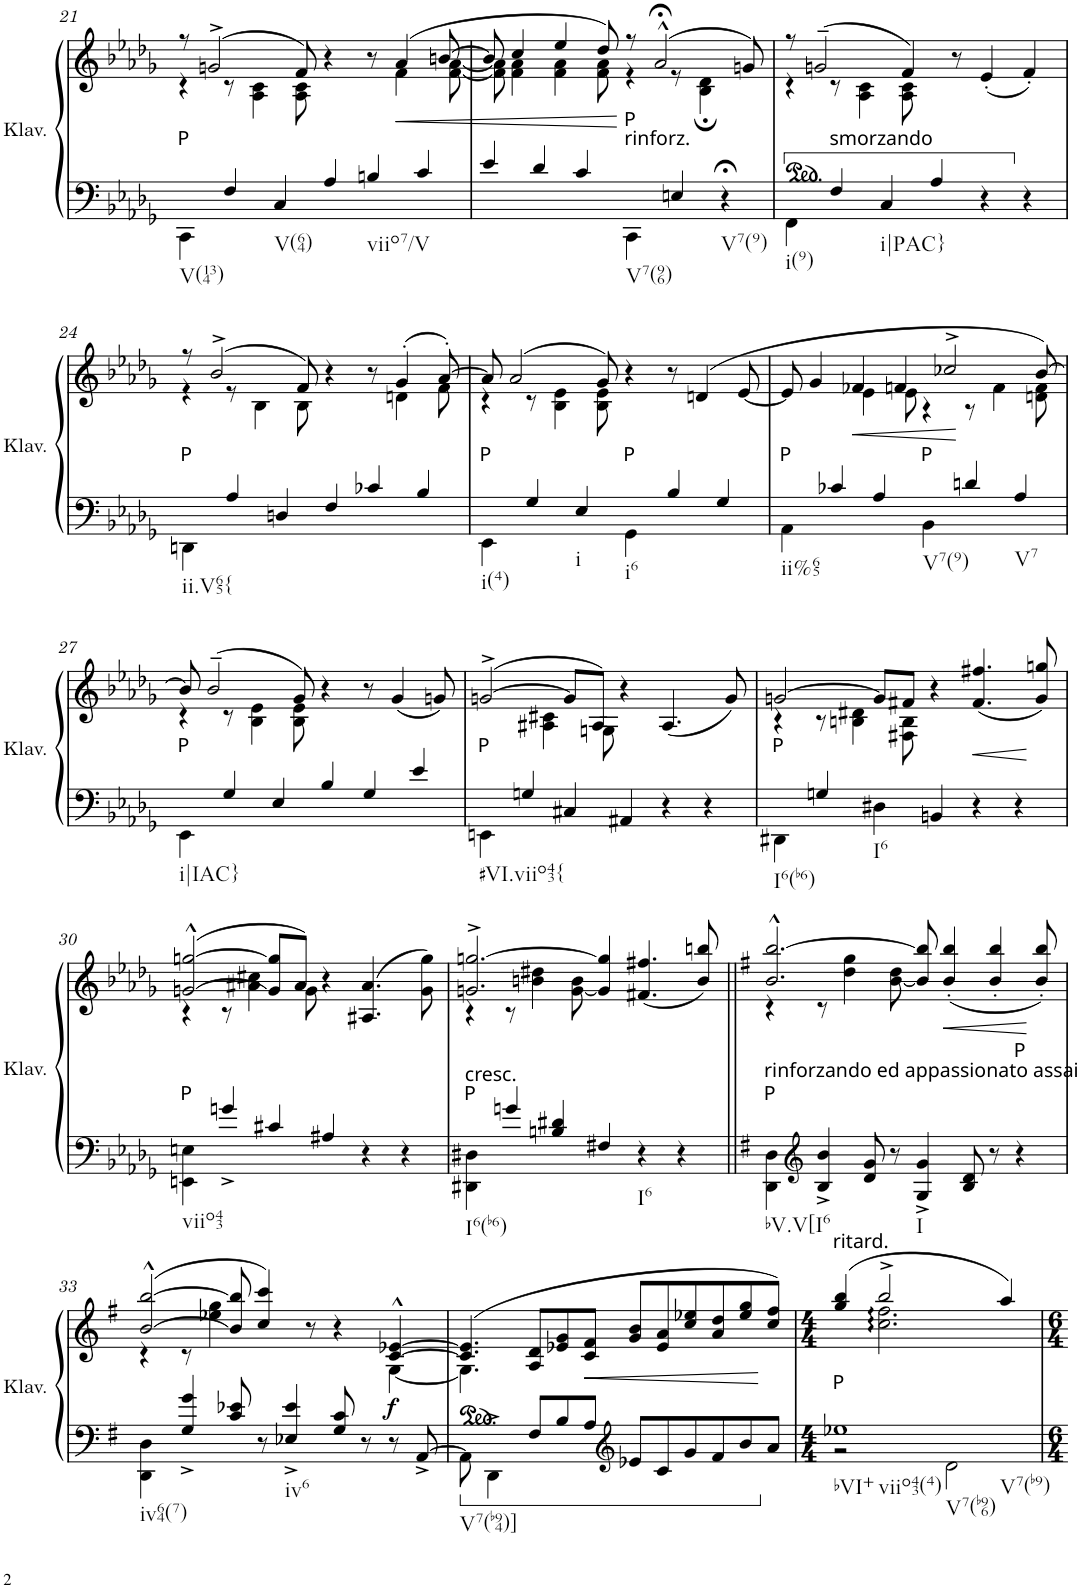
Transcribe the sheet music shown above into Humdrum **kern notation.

**kern	**kern	**dynam
*part1	*part1	*part1
*staff2	*staff1	*staff1/2
*I"Klavier	*	*
*I'Klav.	*	*
!!LO:PB:g=z
*clefF4	*clefG2	*
*k[b-e-a-d-g-]	*k[b-e-a-d-g-]	*
*D-:	*D-:	*
*M6/4	*M6/4	*
=21	=21	=21
*	*^	*
!LO:TX:a:t=P	!	!	!
!LO:TX:b:t=V(134)	!	!	!
4CC\	8r	4r	.
.	(2gn^/	.	.
4F/	.	8r	.
.	.	4A-\ 4c\	.
!LO:TX:b:t=V(64)	!	!	!
4C/	.	.	.
.	8f/)	8A-\ 8c\	.
4A-/	4r	4ryy	.
!LO:TX:b:t=viio7/V	!	!	!
4Bn/	8r	8ryy	.
!	!	!	!LO:HP:b
.	(4a-/	4f\	<
4c/	.	.	.
.	[8bn/	[8f\ [8a-\	.
=22	=22	=22	=22
4e-/	8b/]	8f\] 8a-\]	.
.	4cc/	4f\ 4a-\	.
4d-/	.	.	.
.	4ee-/	4f\ 4a-\	.
4c/	.	.	.
.	8dd-/)	8f\ 8a-\	.
!LO:TX:a:t=rinforz.	!	!	!
!LO:TX:a:t=P	!	!	!
!LO:TX:b:t=V7(96)	!	!	!
4CC\	8r	4r	[
.	(2a-;<^^/	.	.
4En/	.	8r	.
.	.	4B-\; 4d-\;	.
!LO:TX:b:t=V7(9)	!	!	!
4r;<	.	.	.
.	8gn/)	8ryy	.
=23	=23	=23	=23
!LO:TX:b:t=i(9)	!	!	!
4FF\	8r	4r	.
.	(2gn~/	.	.
!LO:TX:a:t=smorzando	!	!	!
4F/	.	8r	.
.	.	4A-\ 4c\	.
!LO:TX:b:t=i|PAC}	!	!	!
4C/	.	.	.
.	4f/)	8A-\ 8c\	.
4A-/	.	2ryy	.
.	8r	.	.
4r	(4e-'/	.	.
4r	4f'/)	4ryy	.
!!LO:LB:g=z	!!
=24	=24	=24	=24
!LO:TX:a:t=P	!	!	!
!LO:TX:b:t=ii.V65{	!	!	!
4DDn\	8r	4r	.
.	(2b-^/	.	.
4A-/	.	8r	.
.	.	4B-\	.
4Dn/	.	.	.
.	8f/)	8B-\	.
4F/	4r	4ryy	.
4c-X/	8r	8ryy	.
.	(4g-'/	4dn\	.
4B-/	.	.	.
.	[8a-'/)	8f\	.
=25	=25	=25	=25
!LO:TX:a:t=P	!	!	!
!LO:TX:b:t=i(4)	!	!	!
4EE-\	8a-/]	4r	.
.	(2a-/	.	.
4G-/	.	8r	.
.	.	4B-\ 4e-\	.
!LO:TX:b:t=i	!	!	!
4E-/	.	.	.
.	8g-/)	8B-\ 8e-\	.
!LO:TX:a:t=P	!	!	!
!LO:TX:b:t=i6	!	!	!
4GG-\	4r	4ryy	.
4B-/	8r	4ryy	.
.	(4dn/	.	.
4G-/	.	4ryy	.
.	[8e-/	.	.
=26	=26	=26	=26
!LO:TX:a:t=P	!	!	!
!LO:TX:b:t=ii%65	!	!	!
4AA-\	8e-/]	4.ryy	.
.	4g-/	.	.
4c-X/	.	.	.
!	!	!	!LO:HP:b
.	4f-X/	4e-\	<
4A-/	.	.	.
.	4fn/	8e-\	.
!LO:TX:a:t=P	!	!	!
!LO:TX:b:t=V7(9)	!	!	!
4BB-\	.	4r	.
.	2cc-X^/	.	.
4dn/	.	8r	[
.	.	4f\	.
!LO:TX:b:t=V7	!	!	!
4A-/	.	.	.
.	[8b-/)	8dn\ 8f\	.
!!LO:LB:g=z	!!
=27	=27	=27	=27
!LO:TX:a:t=P	!	!	!
!LO:TX:b:t=i|IAC}	!	!	!
4EE-\	8b-/]	4r	.
.	(2b-~/	.	.
4G-/	.	8r	.
.	.	4B-\ 4e-\	.
4E-/	.	.	.
.	8g-/)	8B-\ 8e-\	.
4B-/	4r	4ryy	.
4G-/	8r	4ryy	.
.	(4g-/	.	.
4e-/	.	4ryy	.
.	8gn/)	.	.
=28	=28	=28	=28
!LO:TX:a:t=P	!	!	!
!LO:TX:b:t=#VI.viio43{	!	!	!
4EEn\	([2gn^/	4.ryy	.
4Gn/	.	.	.
.	.	4A#X\ 4c#X\	.
4C#X/	8g/L]	.	.
.	8A#/J)	8Gn\	.
4AA#X/	4r	2.ryy	.
4r	(4.A#/	.	.
4r	.	.	.
.	8g/)	.	.
=29	=29	=29	=29
!LO:TX:a:t=P	!	!	!
!LO:TX:b:t=I6(b6)	!	!	!
4DD#X\	[2gn/	4r	.
4Gn/	.	8r	.
.	.	4Bn\ 4d#X\	.
!LO:TX:b:t=I6	!	!	!
4D#X\	8g/L]	.	.
.	8f#X/J	8F#X\ 8B\	.
4BBn/	4r	2.ryy	.
!	!	!	!LO:HP:b
4r	(4.f#/ 4.ff#X/	.	<
4r	.	.	.
.	8g/ 8ggn/)	.	[
!!LO:LB:g=z	!!
=30	=30	=30	=30
!LO:TX:a:t=P	!	!	!
!LO:TX:b:t=viio43	!	!	!
4EEn\ 4En\	([2gn/^^ [2ggn/^^	4r	.
4gn^/	.	8r	.
.	.	4a#X\ 4cc#X\	.
4c#X/	8g/] 8gg/]L	.	.
.	8a#/J)	8g\	.
4A#X/	4r	2.ryy	.
4r	(4.A#X/ 4.a#/	.	.
4r	.	.	.
.	8g\ 8gg\)	.	.
8ryy	8ryy	8ryy	.
=31	=31	=31	=31
!LO:TX:a:t=P	!	!	!
!LO:TX:a:t=cresc.	!	!	!
!LO:TX:b:t=I6(b6)	!	!	!
4DD#X\ 4D#X\	2.gn/^ [2.ggn/^	4r	.
4gn/	.	8r	.
.	.	4bn\ 4dd#X\	.
4Bn/ 4d#X/	.	.	.
.	.	[8g\ 8b\	.
4F#X/	4g/] 4gg/]	2.ryy	.
!LO:TX:b:t=I6	!	!	!
4r	(4.f#X/ 4.ff#X/	.	.
4r	.	.	.
.	8b/ 8bbn/)	.	.
=32||	=32||	=32||	=32||
*k[f#]	*k[f#]	*	*
!LO:TX:a:t=P	!	!	!
!LO:TX:a:t=rinforzando ed appassionato assai	!	!	!
!LO:TX:b:t=bV.V[I6	!	!	!
4DD\ 4D\	2.b/^^ [2.bb/^^	4r	.
*clefG2	*	*	*
4B/^ 4b/^	.	8r	.
.	.	4dd\ 4gg\	.
8d/ 8g/	.	.	.
8r	.	[8b\ 8dd\	.
!LO:TX:b:t=I	!	!	!
4G/^ 4g/^	8b/] 8bb/]	2.ryy	.
!	!	!	!LO:HP:b
.	(4b/' 4bb/'	.	<
8B/ 8d/	.	.	.
8r	4b/' 4bb/'	.	.
!LO:TX:a:t=P	!	!	!
4r	.	.	.
.	8b/' 8bb/')	.	[
!!LO:LB:g=z	!!
=33	=33	=33	=33
!LO:TX:b:t=iv64(7)	!	!	!
4DD\ 4D\	([2b/^^ [2bb/^^	4r	.
4G/^ 4g/^	.	8r	.
.	.	4ee-X\ 4gg\	.
8c/ 8e-X/	8b/] 8bb/]	.	.
8r	4cc/ 4ccc/)	8ryy	.
!LO:TX:b:t=iv6	!	!	!
4E-X/^ 4e-/^	.	8ryy	.
.	8r	8ryy	.
8G/ 8c/	4r	4ryy	.
8r	.	.	.
!	!	!	!LO:DY:b
8r	[4c/^^ [4e-X/^^	[4G\	f
[8AA^/	.	.	.
=34	=34	=34	=34
!LO:TX:b:t=V7(b94)]	!	!	!
8AA\]	(4.c/] 4.e-/]	4.G\]	.
4DD^\	.	.	.
8F#/L	8A/ 8d/L	8ryy	.
8B/	8e-X/ 8g/	4ryy	.
!	!	!	!LO:HP:b
8A/J	8c/ 8f#/J	.	<
*clefG2	*	*	*
8e-X/L	8g/ 8b/L	2.ryy	.
8c/	8e-/ 8a/	.	.
8g/	8cc/ 8ee-X/	.	.
8f#/	8a/ 8dd/	.	.
8b/	8ee-/ 8gg/	.	.
8a/J	8cc/ 8ff#/J)	.	[
=35	=35	=35	=35
*M4/4	*M4/4	*	*
*^	*	*	*
!	!	!LO:TX:a:t=ritard.	!	!
!LO:TX:a:t=P	!	!	!	!
!LO:TX:b:t=bVI+	!	!	!	!
!LO:TX:b:t=viio43(4)	!	!	!	!
!LO:TX:b:t=V7(b96)	!	!	!	!
!LO:TX:b:t=V7(b9)	!	!	!	!
1ee-X	2r	(4gg/ 4bb/	4ryy	.
.	.	2bb^/	2.cc\ 2.ff#\	.
.	2d\	.	.	.
.	.	4aa/)	.	.
*v	*v	*	*	*
*	*v	*v	*
=	=	=
*-	*-	*-
